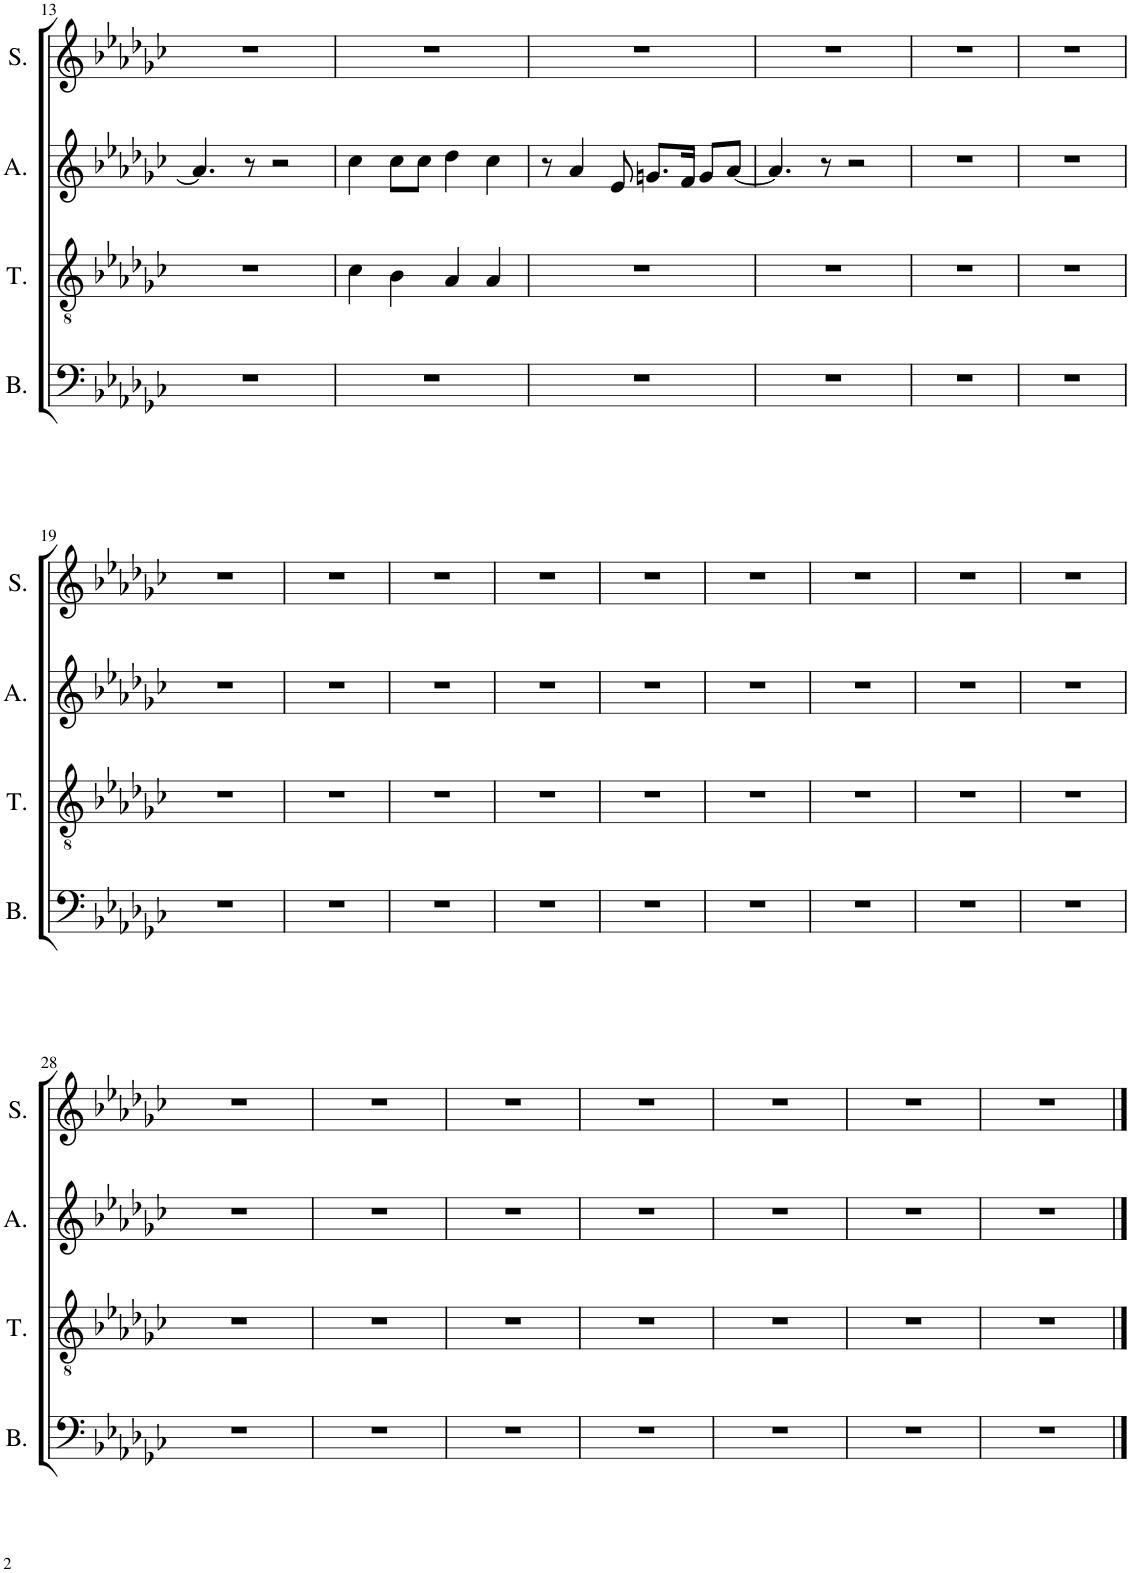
**kern	**kern	**kern	**kern
*part4	*part3	*part2	*part1
*staff4	*staff3	*staff2	*staff1
*I"Bass	*I"Tenor	*I"Alto	*I"Soprano
*I'B.	*I'T.	*I'A.	*I'S.
!!LO:PB:g=z
*clefF4	*clefGv2	*clefG2	*clefG2
*k[b-e-a-d-g-c-]	*k[b-e-a-d-g-c-]	*k[b-e-a-d-g-c-]	*k[b-e-a-d-g-c-]
*M4/4	*M4/4	*M4/4	*M4/4
=13	=13	=13	=13
1r	1r	4.a-/]	1r
.	.	8r	.
.	.	2r	.
=14	=14	=14	=14
1r	4c-\	4cc-\	1r
.	4B-\	8cc-\L	.
.	.	8cc-\J	.
.	4A-/	4dd-\	.
.	4A-/	4cc-\	.
=15	=15	=15	=15
1r	1r	8r	1r
.	.	4a-/	.
.	.	8e-/	.
.	.	8.gn/L	.
.	.	16f/Jk	.
.	.	8g/L	.
.	.	[8a-/J	.
=16	=16	=16	=16
1r	1r	4.a-/]	1r
.	.	8r	.
.	.	2r	.
=17	=17	=17	=17
1r	1r	1r	1r
=18	=18	=18	=18
1r	1r	1r	1r
!!LO:LB:g=z
=19	=19	=19	=19
1r	1r	1r	1r
=20	=20	=20	=20
1r	1r	1r	1r
=21	=21	=21	=21
1r	1r	1r	1r
=22	=22	=22	=22
1r	1r	1r	1r
=23	=23	=23	=23
1r	1r	1r	1r
=24	=24	=24	=24
1r	1r	1r	1r
=25	=25	=25	=25
1r	1r	1r	1r
=26	=26	=26	=26
1r	1r	1r	1r
=27	=27	=27	=27
1r	1r	1r	1r
!!LO:LB:g=z
=28	=28	=28	=28
1r	1r	1r	1r
=29	=29	=29	=29
1r	1r	1r	1r
=30	=30	=30	=30
1r	1r	1r	1r
=31	=31	=31	=31
1r	1r	1r	1r
=32	=32	=32	=32
1r	1r	1r	1r
=33	=33	=33	=33
1r	1r	1r	1r
=34	=34	=34	=34
1r	1r	1r	1r
==	==	==	==
*-	*-	*-	*-
